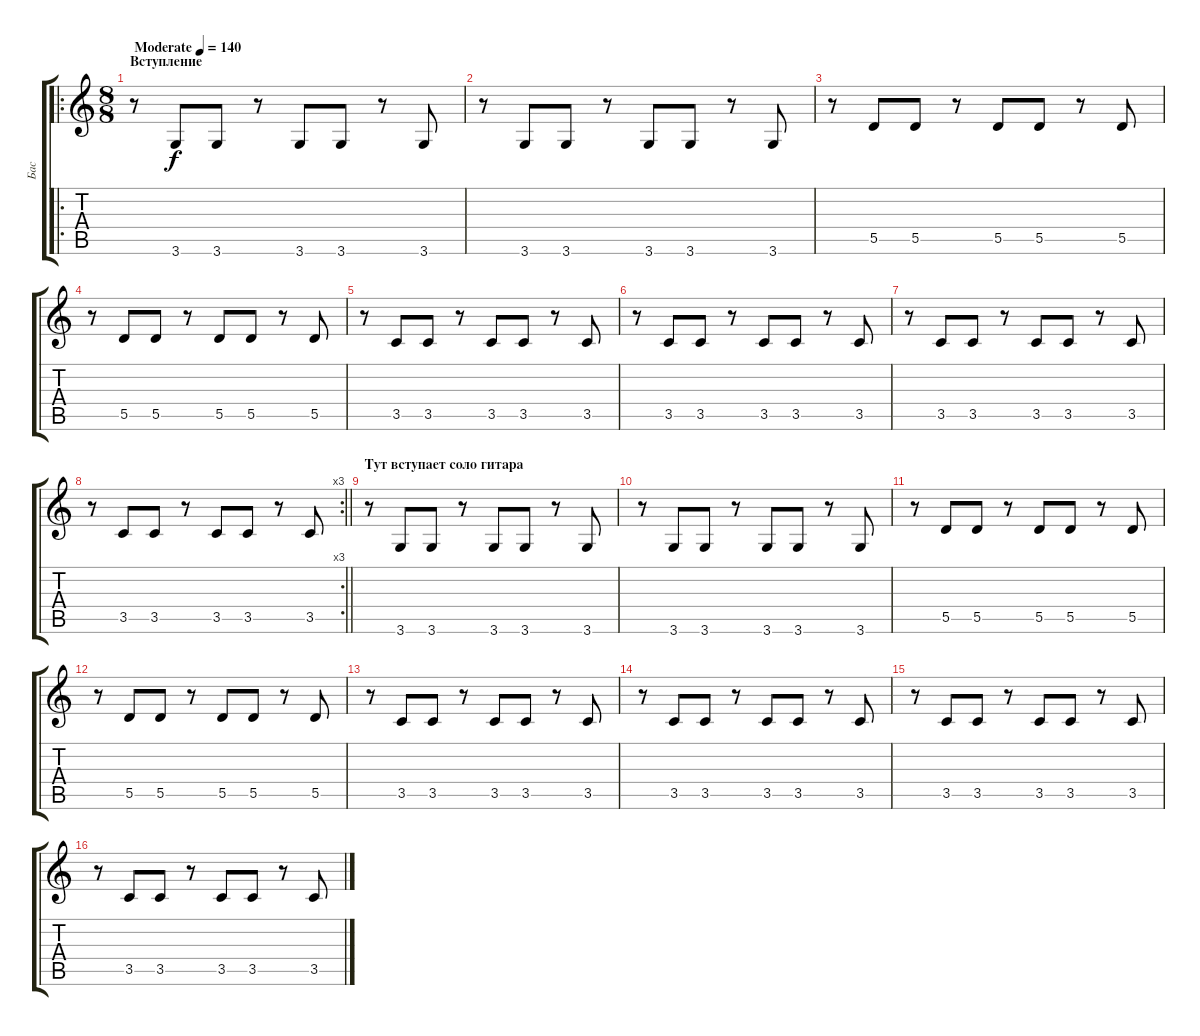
\track ("Бас" "Бас") {instrument acousticbass}
\staff {score tabs}
\tuning (E4 B3 G3 D3 A2 E2) {hide}
\ro
\ts (8 8)
\section ("" "Вступление")
\tempo (140 "Moderate")
\clef g2
\ks c
r.8{dy f instrument acousticbass} 3.6.8 3.6.8 r.8 3.6.8 3.6.8 r.8 3.6.8 |
r.8 3.6.8 3.6.8 r.8 3.6.8 3.6.8 r.8 3.6.8 |
r.8 5.5.8 5.5.8 r.8 5.5.8 5.5.8 r.8 5.5.8 |
r.8 5.5.8 5.5.8 r.8 5.5.8 5.5.8 r.8 5.5.8 |
r.8 3.5.8 3.5.8 r.8 3.5.8 3.5.8 r.8 3.5.8 |
r.8 3.5.8 3.5.8 r.8 3.5.8 3.5.8 r.8 3.5.8 |
r.8 3.5.8 3.5.8 r.8 3.5.8 3.5.8 r.8 3.5.8 |
\rc 3
\barLineRight lightlight
r.8 3.5.8 3.5.8 r.8 3.5.8 3.5.8 r.8 3.5.8 |
\section ("" "Тут вступает соло гитара")
r.8 3.6.8 3.6.8 r.8 3.6.8 3.6.8 r.8 3.6.8 |
r.8 3.6.8 3.6.8 r.8 3.6.8 3.6.8 r.8 3.6.8 |
r.8 5.5.8 5.5.8 r.8 5.5.8 5.5.8 r.8 5.5.8 |
r.8 5.5.8 5.5.8 r.8 5.5.8 5.5.8 r.8 5.5.8 |
r.8 3.5.8 3.5.8 r.8 3.5.8 3.5.8 r.8 3.5.8 |
r.8 3.5.8 3.5.8 r.8 3.5.8 3.5.8 r.8 3.5.8 |
r.8 3.5.8 3.5.8 r.8 3.5.8 3.5.8 r.8 3.5.8 |
r.8 3.5.8 3.5.8 r.8 3.5.8 3.5.8 r.8 3.5.8
